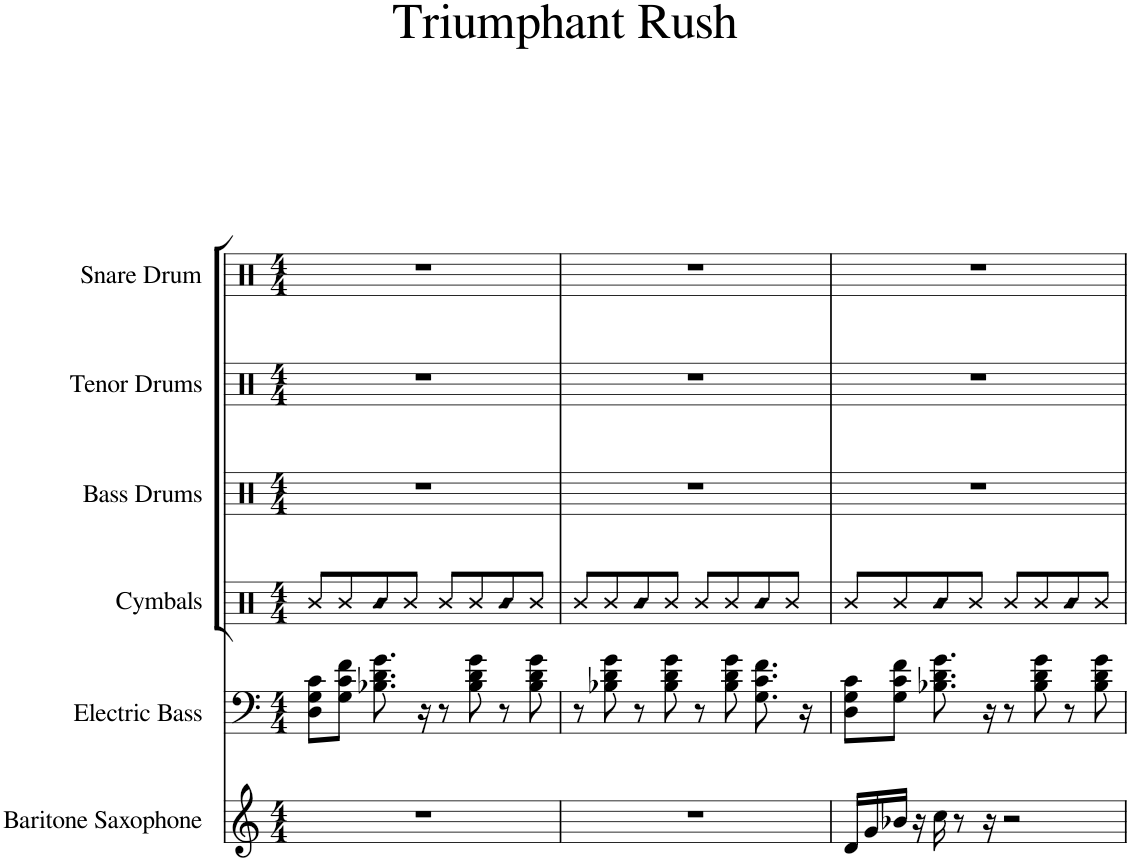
**kern	**kern	**kern	**kern	**kern	**kern
*part6	*part5	*part4	*part3	*part2	*part1
*staff6	*staff5	*staff4	*staff3	*staff2	*staff1
*I"Baritone Saxophone	*I"Electric Bass	*I"Cymbals	*I"Bass Drums	*I"Tenor Drums	*I"Snare Drum
*I'Bar. Sax.	*I'El. B.	*I'Cym.	*I'B.D.	*I'T.D.	*I'S.D.
*clefG2	*clefF4	*clefX	*clefX	*clefX	*clefX
*Trd12c21	*Trd7c12	*	*	*	*
*k[]	*k[]	*k[]	*k[]	*k[]	*k[]
*M4/4	*M4/4	*M4/4	*M4/4	*M4/4	*M4/4
=1	=1	=1	=1	=1	=1
1r	8D\ 8G\ 8c\L	8R/L	1r	1r	1r
.	8G\ 8c\ 8f\J	8R/	.	.	.
!	!	!LO:N:head=diamond	!	!	!
.	8.B-X\ 8.d\ 8.g\	8R/	.	.	.
.	.	8R/J	.	.	.
.	16r	.	.	.	.
.	8r	8R/L	.	.	.
.	8B-\ 8d\ 8g\	8R/	.	.	.
!	!	!LO:N:head=diamond	!	!	!
.	8r	8R/	.	.	.
.	8B-\ 8d\ 8g\	8R/J	.	.	.
=2	=2	=2	=2	=2	=2
1r	8r	8R/L	1r	1r	1r
.	8B-X\ 8d\ 8g\	8R/	.	.	.
!	!	!LO:N:head=diamond	!	!	!
.	8r	8R/	.	.	.
.	8B-\ 8d\ 8g\	8R/J	.	.	.
.	8r	8R/L	.	.	.
.	8B-\ 8d\ 8g\	8R/	.	.	.
!	!	!LO:N:head=diamond	!	!	!
.	8.G\ 8.c\ 8.f\	8R/	.	.	.
.	.	8R/J	.	.	.
.	16r	.	.	.	.
=3	=3	=3	=3	=3	=3
16d/LL	8D\ 8G\ 8c\L	8R/L	1r	1r	1r
16g/	.	.	.	.	.
16b-X/JJ	8G\ 8c\ 8f\J	8R/	.	.	.
16r	.	.	.	.	.
!	!	!LO:N:head=diamond	!	!	!
16cc\	8.B-X\ 8.d\ 8.g\	8R/	.	.	.
8r	.	.	.	.	.
.	.	8R/J	.	.	.
16r	16r	.	.	.	.
2r	8r	8R/L	.	.	.
.	8B-\ 8d\ 8g\	8R/	.	.	.
!	!	!LO:N:head=diamond	!	!	!
.	8r	8R/	.	.	.
.	8B-\ 8d\ 8g\	8R/J	.	.	.
=	=	=	=	=	=
*-	*-	*-	*-	*-	*-
